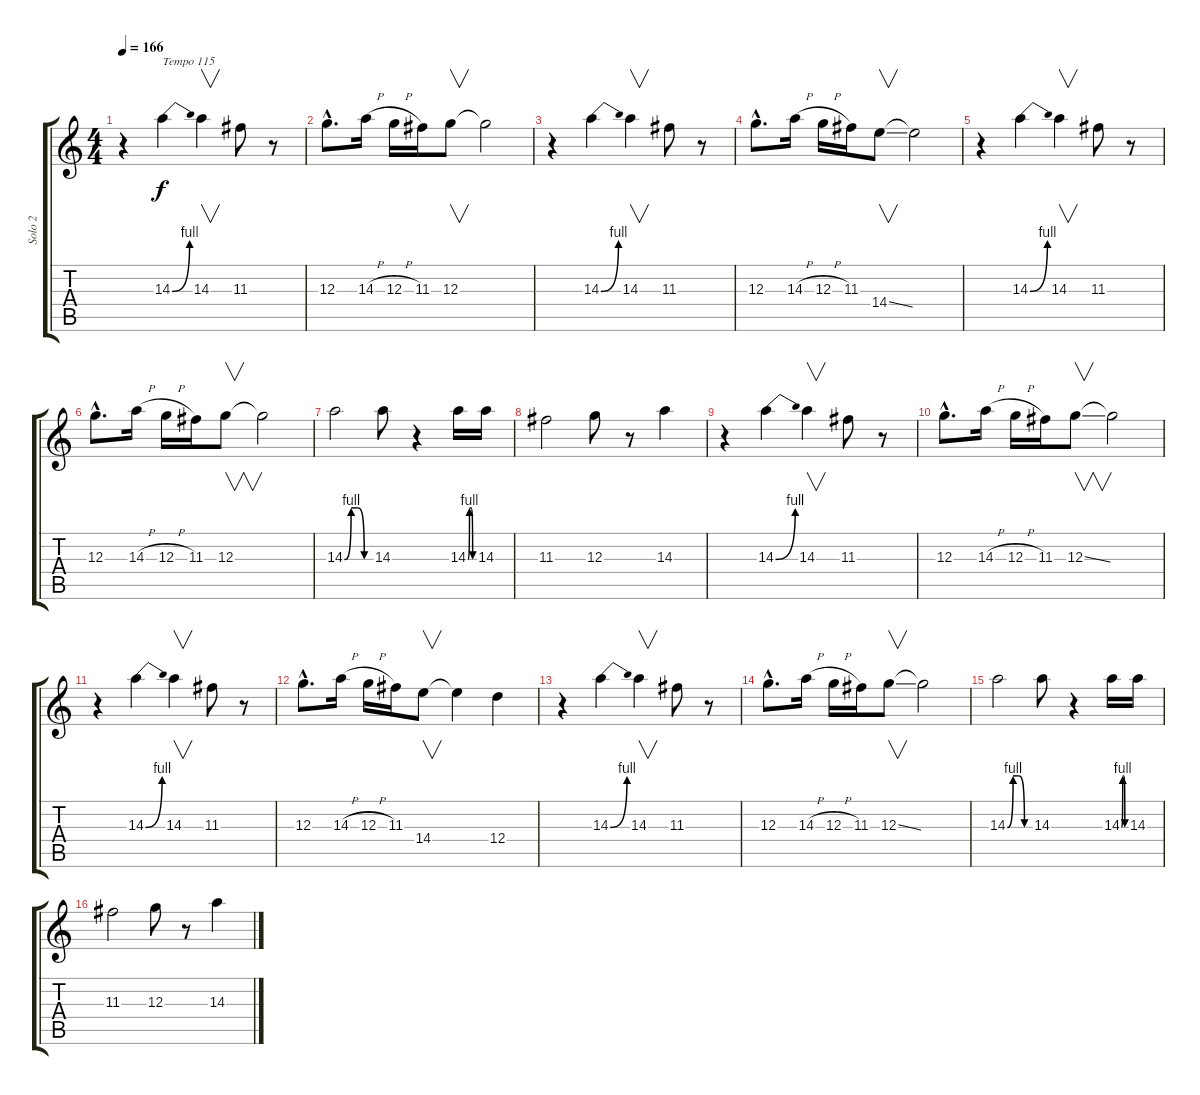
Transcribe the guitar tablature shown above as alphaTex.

\track ("Solo 2" "Solo 2") {instrument distortionguitar}
\staff {score tabs}
\tuning (E4 B3 G3 D3 A2 E2) {hide}
\ts (4 4)
\tempo 166
\tempo 115
\tempo 166
\clef g2
\ks c
r.4{dy f instrument distortionguitar} 14.3{be (bend 0 0 60 4)}.4{txt "Tempo 115"} 14.3.4{v} 11.3.8 r.8 |
12.3{hac}.8{d} 14.3{h}.16 12.3{h}.16 11.3.16 12.3.8{v} 12.3{t}.2 |
r.4 14.3{be (bend 0 0 60 4)}.4 14.3.4{v} 11.3.8 r.8 |
12.3{hac}.8{d} 14.3{h}.16 12.3{h}.16 11.3.16 14.4{ss}.8{v} 14.4{t}.2 |
r.4 14.3{be (bend 0 0 60 4)}.4 14.3.4{v} 11.3.8 r.8 |
12.3{hac}.8{d} 14.3{h}.16 12.3{h}.16 11.3.16 12.3.8{v} 12.3{t}.2 |
14.3{be (custom 0 0 15 4 30 4 45 0 60 0)}.2 14.3.8 r.4 14.3{be (custom 0 0 15 4 30 4 45 0 60 0)}.16 14.3.16 |
11.3.2 12.3.8 r.8 14.3.4 |
r.4 14.3{be (bend 0 0 60 4)}.4 14.3.4{v} 11.3.8 r.8 |
12.3{hac}.8{d} 14.3{h}.16 12.3{h}.16 11.3.16 12.3{ss}.8{v} 12.3{t}.2 |
r.4 14.3{be (bend 0 0 60 4)}.4 14.3.4{v} 11.3.8 r.8 |
12.3{hac}.8{d} 14.3{h}.16 12.3{h}.16 11.3.16 14.4.8{v} 14.4{t}.4 12.4.4 |
r.4 14.3{be (bend 0 0 60 4)}.4 14.3.4{v} 11.3.8 r.8 |
12.3{hac}.8{d} 14.3{h}.16 12.3{h}.16 11.3.16 12.3{ss}.8{v} 12.3{t}.2 |
14.3{be (custom 0 0 15 4 30 4 45 0 60 0)}.2 14.3.8 r.4 14.3{be (custom 0 0 15 4 30 4 45 0 60 0)}.16 14.3.16 |
11.3.2 12.3.8 r.8 14.3.4
